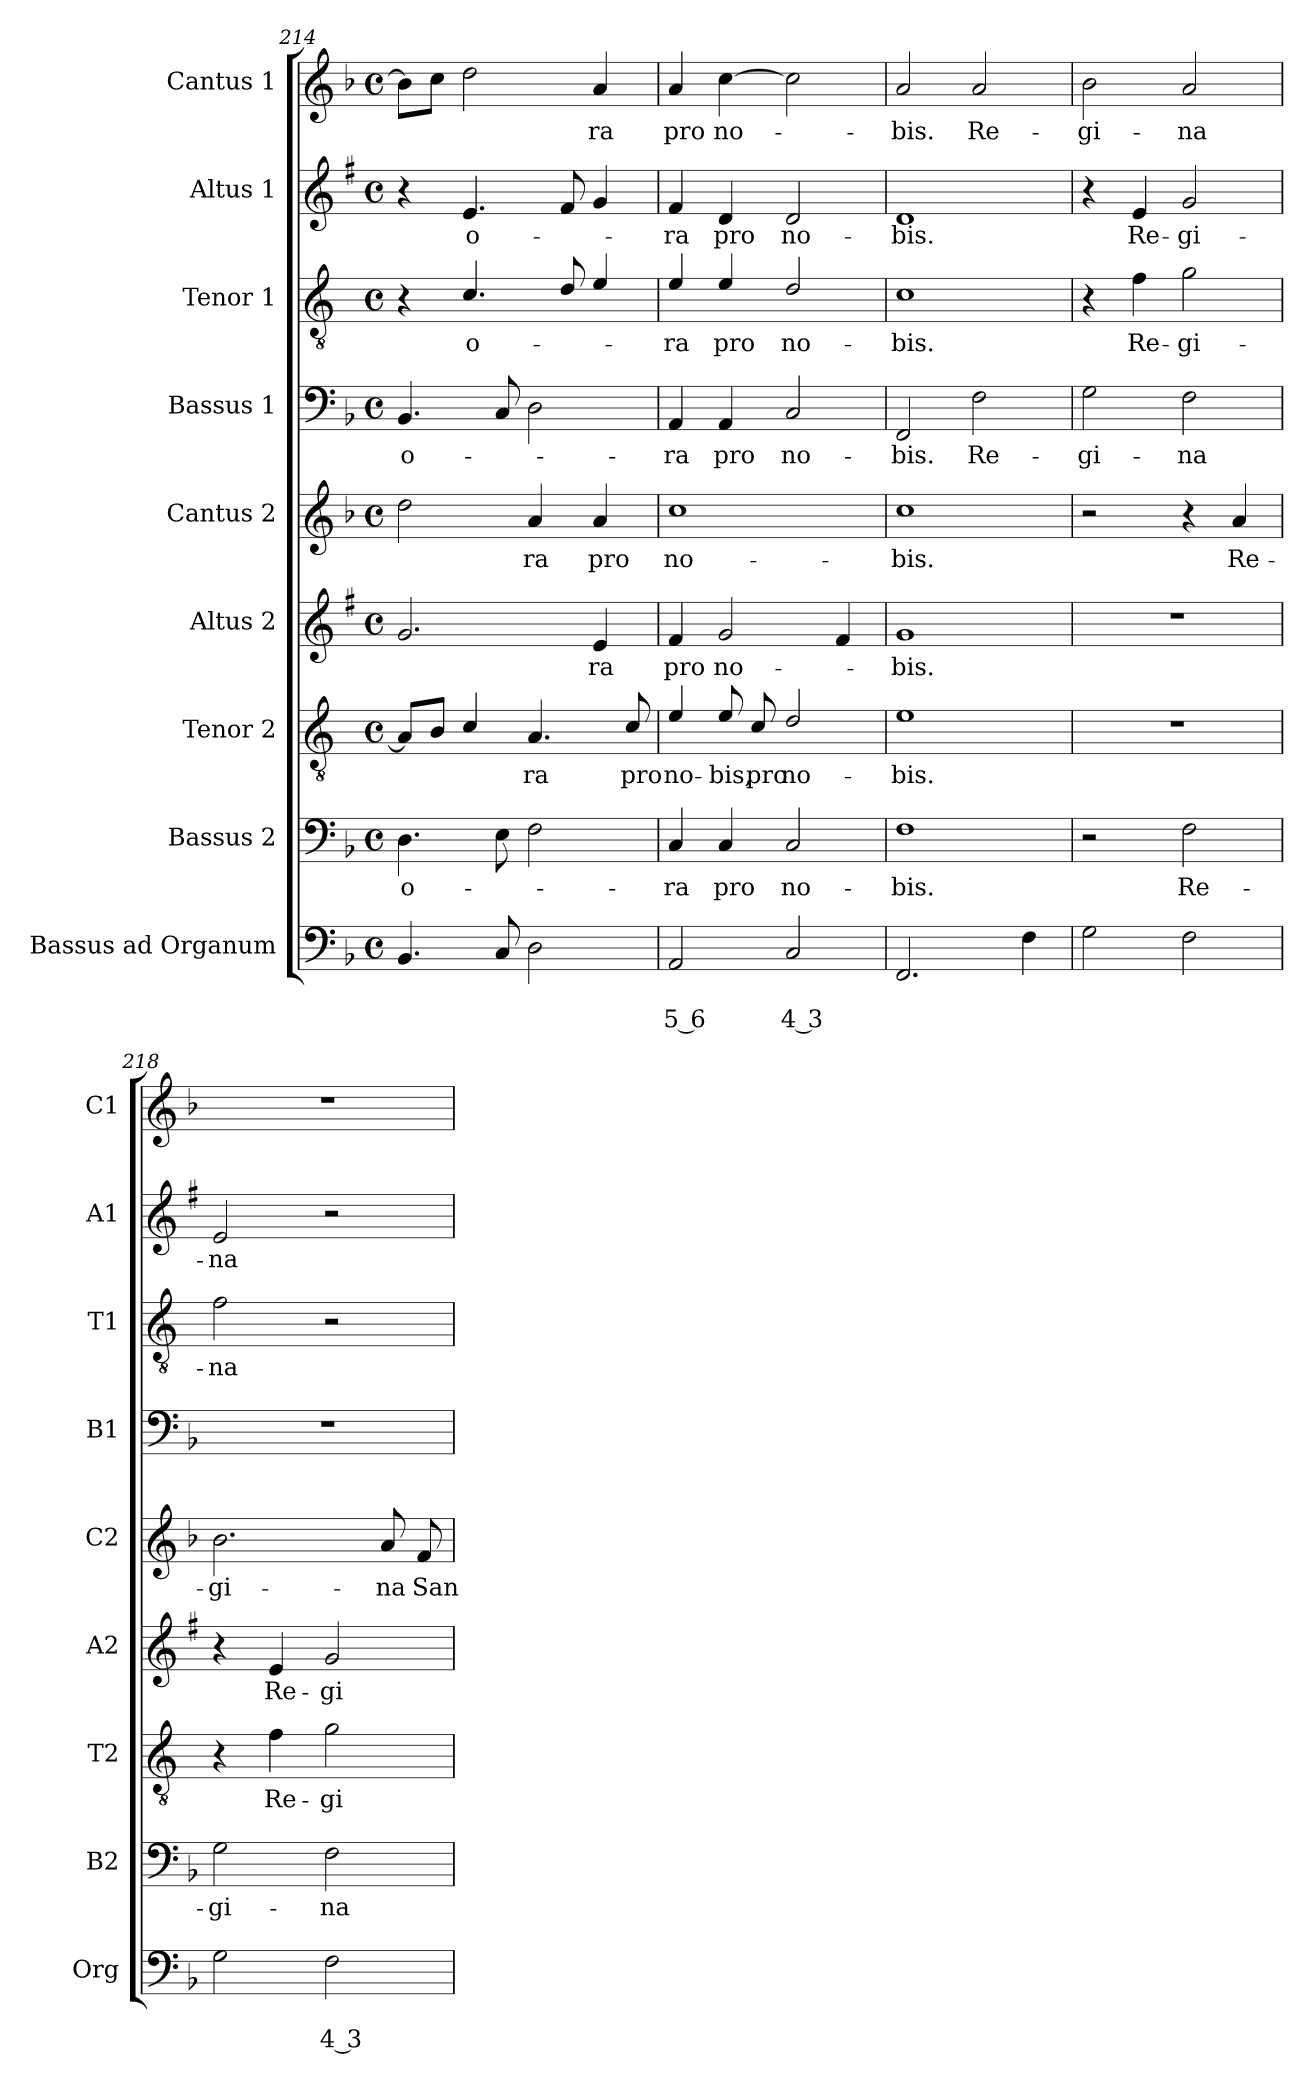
**kern	**text	**text	**kern	**text	**kern	**text	**kern	**text	**kern	**text	**kern	**text	**kern	**text	**kern	**text	**kern	**text
*part9	*part9	*part9	*part8	*part8	*part7	*part7	*part6	*part6	*part5	*part5	*part4	*part4	*part3	*part3	*part2	*part2	*part1	*part1
*staff9	*staff9	*staff9	*staff8	*staff8	*staff7	*staff7	*staff6	*staff6	*staff5	*staff5	*staff4	*staff4	*staff3	*staff3	*staff2	*staff2	*staff1	*staff1
*I"Bassus ad Organum	*	*	*I"Bassus 2	*	*I"Tenor 2	*	*I"Altus 2	*	*I"Cantus 2	*	*I"Bassus 1	*	*I"Tenor 1	*	*I"Altus 1	*	*I"Cantus 1	*
*I'Org	*	*	*I'B2	*	*I'T2	*	*I'A2	*	*I'C2	*	*I'B1	*	*I'T1	*	*I'A1	*	*I'C1	*
*clefF4	*	*	*clefF4	*	*clefGv2	*	*clefG2	*	*clefG2	*	*clefF4	*	*clefGv2	*	*clefG2	*	*clefG2	*
*	*	*	*	*	*ITrd4c7	*	*ITrd1c2	*	*	*	*	*	*ITrd4c7	*	*ITrd1c2	*	*	*
*k[b-]	*	*	*k[b-]	*	*k[b-]	*	*k[b-]	*	*k[b-]	*	*k[b-]	*	*k[b-]	*	*k[b-]	*	*k[b-]	*
*F:	*	*	*F:	*	*F:	*	*F:	*	*F:	*	*F:	*	*F:	*	*F:	*	*F:	*
*M4/4	*	*	*M4/4	*	*M4/4	*	*M4/4	*	*M4/4	*	*M4/4	*	*M4/4	*	*M4/4	*	*M4/4	*
*met(c)	*	*	*met(c)	*	*met(c)	*	*met(c)	*	*met(c)	*	*met(c)	*	*met(c)	*	*met(c)	*	*met(c)	*
=214	=214	=214	=214	=214	=214	=214	=214	=214	=214	=214	=214	=214	=214	=214	=214	=214	=214	=214
!	!	!	!	!LO:LY:b	!	!	!	!	!	!	!	!LO:LY:b	!	!	!	!	!	!
4.BB-/	.	.	4.D\	o-	8D/L]	.	2.f/	.	2dd\	.	4.BB-/	o-	4r	.	4r	.	8b-\L]	.
.	.	.	.	.	8E/J	.	.	.	.	.	.	.	.	.	.	.	8cc\J	.
!	!	!	!	!	!	!	!	!	!	!	!	!	!	!LO:LY:b	!	!LO:LY:b	!	!
.	.	.	.	.	4F/	.	.	.	.	.	.	.	4.F/	o-	4.d/	o-	2dd\	.
8C/	.	.	8E\	.	.	.	.	.	.	.	8C/	.	.	.	.	.	.	.
!	!	!	!	!	!	!LO:LY:b	!	!	!	!LO:LY:b	!	!	!	!	!	!	!	!
2D\	.	.	2F\	.	4.D/	-ra	.	.	4a/	-ra	2D\	.	.	.	.	.	.	.
.	.	.	.	.	.	.	.	.	.	.	.	.	8G/	.	8e/	.	.	.
!	!	!	!	!	!	!	!	!LO:LY:b	!	!LO:LY:b	!	!	!	!	!	!	!	!LO:LY:b
.	.	.	.	.	.	.	4d/	-ra	4a/	pro	.	.	4A/	.	4f/	.	4a/	-ra
!	!	!	!	!	!	!LO:LY:b	!	!	!	!	!	!	!	!	!	!	!	!
.	.	.	.	.	8F/	pro	.	.	.	.	.	.	.	.	.	.	.	.
=215	=215	=215	=215	=215	=215	=215	=215	=215	=215	=215	=215	=215	=215	=215	=215	=215	=215	=215
!	!	!LO:LY:b	!	!LO:LY:b	!	!LO:LY:b	!	!LO:LY:b	!	!LO:LY:b	!	!LO:LY:b	!	!LO:LY:b	!	!LO:LY:b	!	!LO:LY:b
2AA/	.	5 6	4C/	-ra	4A/	no-	4e/	pro	1cc	no-	4AA/	-ra	4A/	-ra	4e/	-ra	4a/	pro
!	!	!	!	!LO:LY:b	!	!LO:LY:b	!	!LO:LY:b	!	!	!	!LO:LY:b	!	!LO:LY:b	!	!LO:LY:b	!	!LO:LY:b
.	.	.	4C/	pro	8A/	-bis,	2f/	no-	.	.	4AA/	pro	4A/	pro	4c/	pro	[4cc\	no-
!	!	!	!	!	!	!LO:LY:b	!	!	!	!	!	!	!	!	!	!	!	!
.	.	.	.	.	8F/	pro	.	.	.	.	.	.	.	.	.	.	.	.
!	!	!LO:LY:b	!	!LO:LY:b	!	!LO:LY:b	!	!	!	!	!	!LO:LY:b	!	!LO:LY:b	!	!LO:LY:b	!	!
2C/	.	4 3	2C/	no-	2G/	no-	.	.	.	.	2C/	no-	2G/	no-	2c/	no-	2cc\]	.
.	.	.	.	.	.	.	4e/	.	.	.	.	.	.	.	.	.	.	.
=216	=216	=216	=216	=216	=216	=216	=216	=216	=216	=216	=216	=216	=216	=216	=216	=216	=216	=216
!	!	!	!	!LO:LY:b	!	!LO:LY:b	!	!LO:LY:b	!	!LO:LY:b	!	!LO:LY:b	!	!LO:LY:b	!	!LO:LY:b	!	!LO:LY:b
2.FF/	.	.	1F	-bis.	1A	-bis.	1f	-bis.	1cc	-bis.	2FF/	-bis.	1F	-bis.	1c	-bis.	2a/	-bis.
!	!	!	!	!	!	!	!	!	!	!	!	!LO:LY:b	!	!	!	!	!	!LO:LY:b
.	.	.	.	.	.	.	.	.	.	.	2F\	Re-	.	.	.	.	2a/	Re-
4F\	.	.	.	.	.	.	.	.	.	.	.	.	.	.	.	.	.	.
=217	=217	=217	=217	=217	=217	=217	=217	=217	=217	=217	=217	=217	=217	=217	=217	=217	=217	=217
!	!	!	!	!	!	!	!	!	!	!	!	!LO:LY:b	!	!	!	!	!	!LO:LY:b
2G\	.	.	2r	.	1r	.	1r	.	2r	.	2G\	-gi-	4r	.	4r	.	2b-\	-gi-
!	!	!	!	!	!	!	!	!	!	!	!	!	!	!LO:LY:b	!	!LO:LY:b	!	!
.	.	.	.	.	.	.	.	.	.	.	.	.	4B-\	Re-	4d/	Re-	.	.
!	!	!	!	!LO:LY:b	!	!	!	!	!	!	!	!LO:LY:b	!	!LO:LY:b	!	!LO:LY:b	!	!LO:LY:b
2F\	.	.	2F\	Re-	.	.	.	.	4r	.	2F\	-na	2c\	-gi-	2f/	-gi-	2a/	-na
!	!	!	!	!	!	!	!	!	!	!LO:LY:b	!	!	!	!	!	!	!	!
.	.	.	.	.	.	.	.	.	4a/	Re-	.	.	.	.	.	.	.	.
!!LO:LB:g=z
=218	=218	=218	=218	=218	=218	=218	=218	=218	=218	=218	=218	=218	=218	=218	=218	=218	=218	=218
!	!	!	!	!LO:LY:b	!	!	!	!	!	!LO:LY:b	!	!	!	!LO:LY:b	!	!LO:LY:b	!	!
2G\	.	.	2G\	-gi-	4r	.	4r	.	2.b-\	-gi-	1r	.	2B-\	-na	2d/	-na	1r	.
!	!	!	!	!	!	!LO:LY:b	!	!LO:LY:b	!	!	!	!	!	!	!	!	!	!
.	.	.	.	.	4B-\	Re-	4d/	Re-	.	.	.	.	.	.	.	.	.	.
!	!	!LO:LY:b	!	!LO:LY:b	!	!LO:LY:b	!	!LO:LY:b	!	!	!	!	!	!	!	!	!	!
2F\	.	4 3	2F\	-na	2c\	-gi-	2f/	-gi-	.	.	.	.	2r	.	2r	.	.	.
!	!	!	!	!	!	!	!	!	!	!LO:LY:b	!	!	!	!	!	!	!	!
.	.	.	.	.	.	.	.	.	8a/	-na	.	.	.	.	.	.	.	.
!	!	!	!	!	!	!	!	!	!	!LO:LY:b	!	!	!	!	!	!	!	!
.	.	.	.	.	.	.	.	.	8f/	San-	.	.	.	.	.	.	.	.
=	=	=	=	=	=	=	=	=	=	=	=	=	=	=	=	=	=	=
*-	*-	*-	*-	*-	*-	*-	*-	*-	*-	*-	*-	*-	*-	*-	*-	*-	*-	*-
